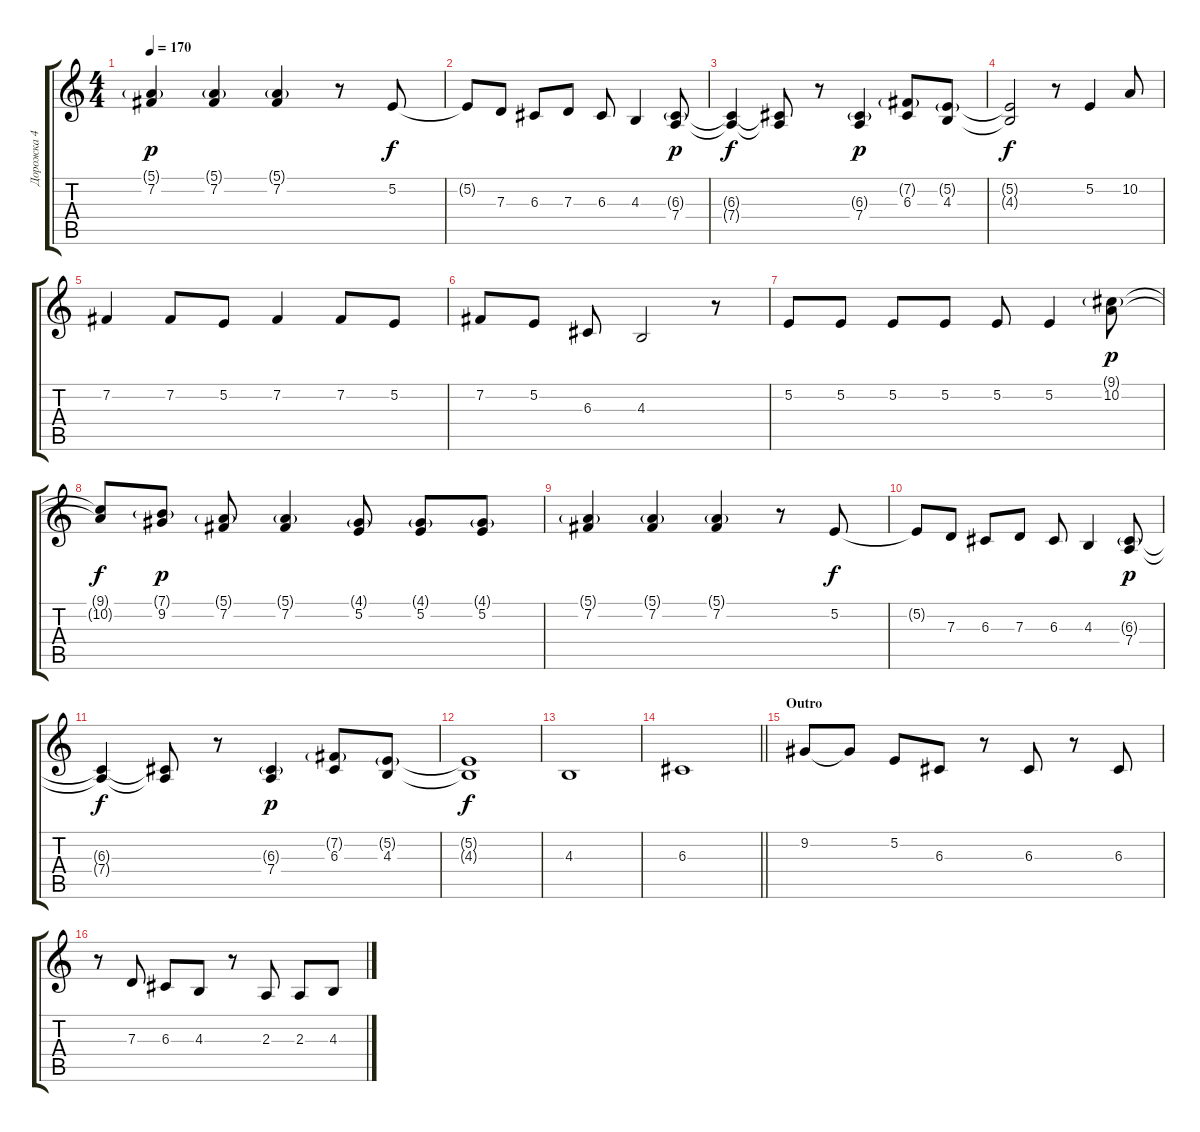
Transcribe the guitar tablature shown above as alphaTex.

\track ("Дорожка 4" "Дорожка 4") {instrument altosax}
\staff {score tabs}
\tuning (E4 B3 G3 D3 A2 E2) {hide}
\ts (4 4)
\tempo 170
\clef g2
\ks c
(5.1{g} 7.2).4{dy p} (5.1{g} 7.2).4 (5.1{g} 7.2).4 r.8 5.2.8{dy f} |
5.2{t}.8 7.3.8 6.3.8 7.3.8 6.3.8 4.3.4 (6.3{g} 7.4).8{dy p} |
(6.3{t} 7.4{t}).4{dy f} (6.3{t} 7.4{t}).8 r.8 (6.3{g} 7.4).4{dy p} (7.2{g} 6.3).8 (5.2{g} 4.3).8 |
(5.2{t} 4.3{t}).2{dy f} r.8 5.2.4 10.2.8 |
7.2.4 7.2.8 5.2.8 7.2.4 7.2.8 5.2.8 |
7.2.8 5.2.8 6.3.8 4.3.2 r.8 |
5.2.8 5.2.8 5.2.8 5.2.8 5.2.8 5.2.4 (9.1{g} 10.2).8{dy p} |
(9.1{t} 10.2{t}).8{dy f} (7.1{g} 9.2).8{dy p} (5.1{g} 7.2).8 (5.1{g} 7.2).4 (4.1{g} 5.2).8 (4.1{g} 5.2).8 (4.1{g} 5.2).8 |
(5.1{g} 7.2).4 (5.1{g} 7.2).4 (5.1{g} 7.2).4 r.8 5.2.8{dy f} |
5.2{t}.8 7.3.8 6.3.8 7.3.8 6.3.8 4.3.4 (6.3{g} 7.4).8{dy p} |
(6.3{t} 7.4{t}).4{dy f} (6.3{t} 7.4{t}).8 r.8 (6.3{g} 7.4).4{dy p} (7.2{g} 6.3).8 (5.2{g} 4.3).8 |
(5.2{t} 4.3{t}).1{dy f} |
4.3.1 |
\barLineRight lightlight
6.3.1 |
\section ("" "Outro")
9.2.8 9.2{t}.8 5.2.8 6.3.8 r.8 6.3.8 r.8 6.3.8 |
r.8 7.3.8 6.3.8 4.3.8 r.8 2.3.8 2.3.8 4.3.8
